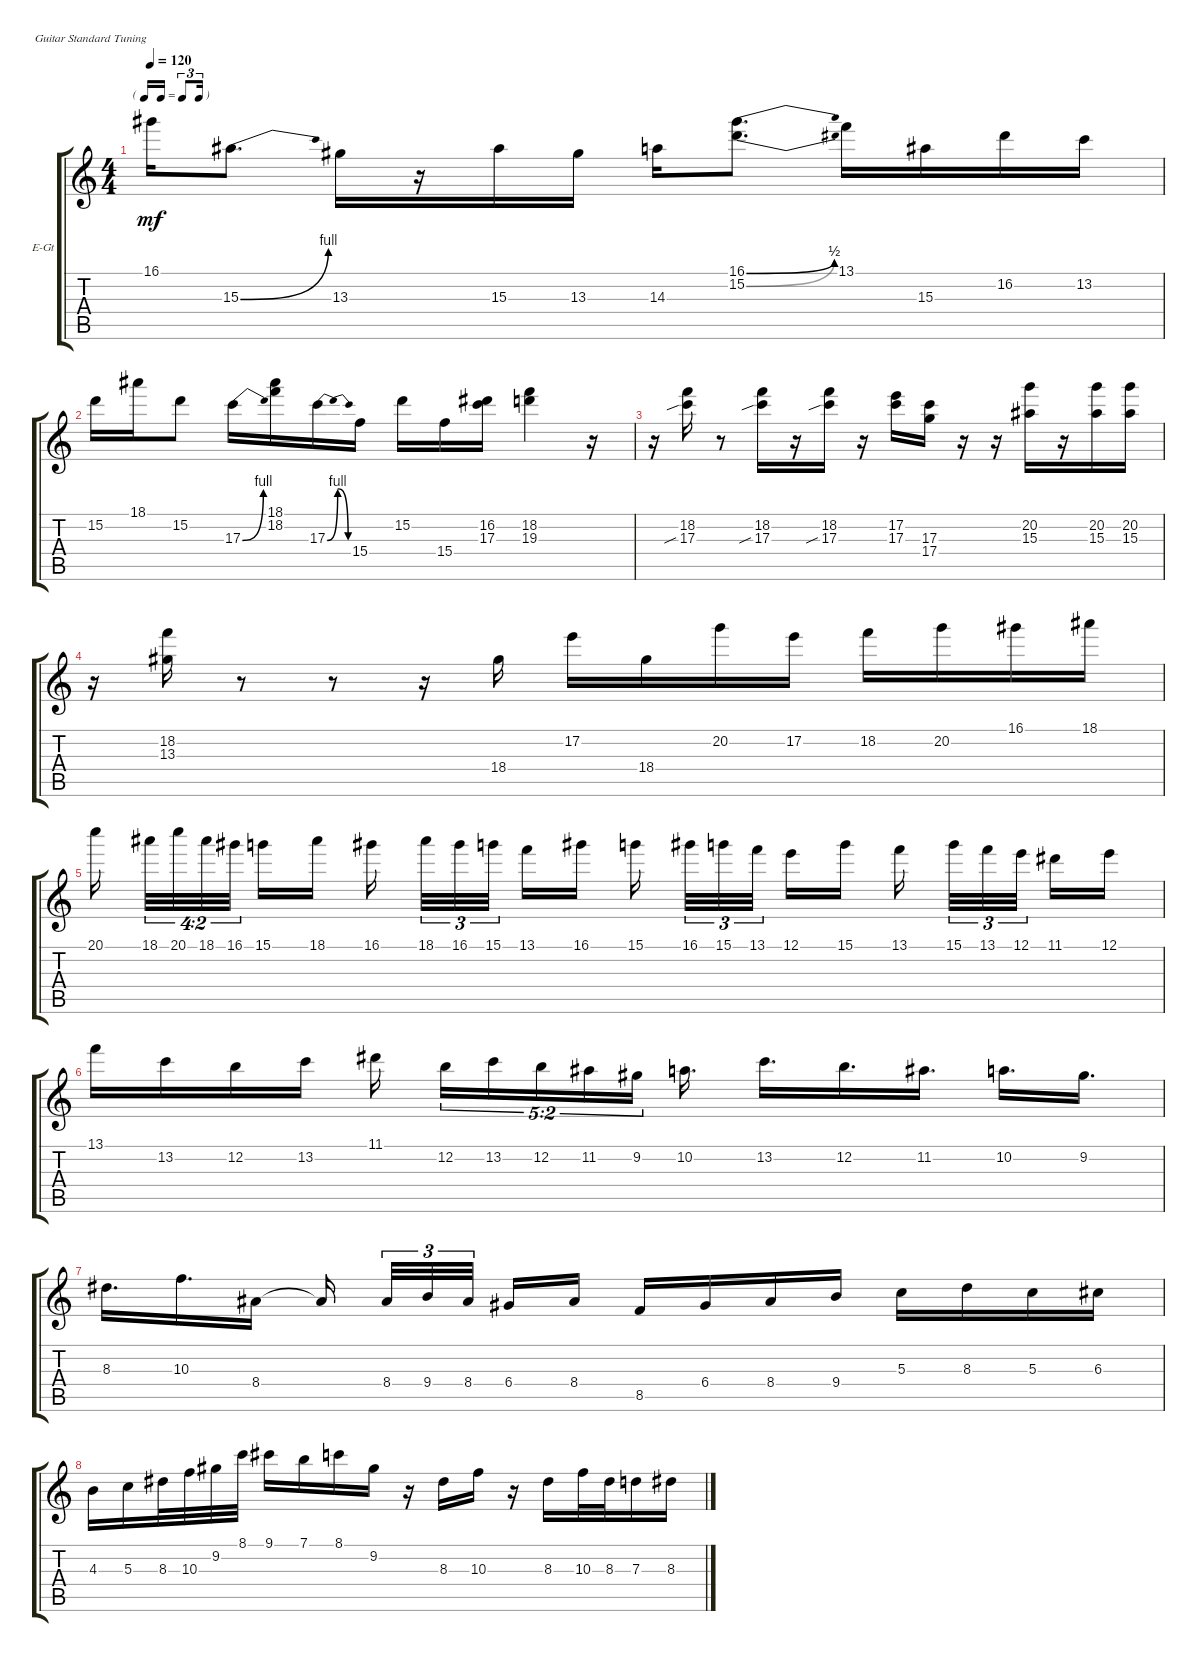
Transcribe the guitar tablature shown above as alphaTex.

\defaultSystemsLayout 4
\bracketExtendMode groupsimilarinstruments
\firstSystemTrackNameOrientation horizontal
\otherSystemsTrackNameOrientation horizontal
\track ("Solo 2" "E-Gt") {instrument electricguitarclean}
\staff {score tabs}
\tuning (E4 B3 G3 D3 A2 E2)
\ts (4 4)
\tf triplet16th
\tempo 120
\clef g2
\ks c
16.1.16{dy mf} 15.3{be (bend 0 0 15 4)}.8{d} 13.3.16 r.16 15.3.16 13.3.16 14.3.16 (15.2{be (bend 0 0 15 2)} 16.1{be (bend 0 0 15 2)}).8{d} 13.1.16 15.3.16 16.2.16 13.2.16 |
15.2.16 18.1.16 15.2.8 17.3{be (bend 0 0 15 4)}.16 (18.1 18.2).16 17.3{be (bendrelease 0 0 0.6 4 20.4 4 30 0)}.16 15.4.16 15.2.16 15.4.16 (16.2 17.3).16 (18.2 19.3).4 r.16 |
r.16 (18.2 17.3{sib}).16 r.8 (18.2 17.3{sib}).16 r.16 (18.2 17.3{sib}).16 r.16 (17.2 17.3).16 (17.3 17.4).16 r.16 r.16 (15.3 20.2).16 r.16 (15.3 20.2).16 (15.3 20.2).16 |
r.16 (13.3 18.2).16 r.8 r.8 r.16 18.4.16 17.2.16 18.4.16 20.2.16 17.2.16 18.2.16 20.2.16 16.1.16 18.1.16 |
20.1.16 18.1.32{tu (4 2)} 20.1.32{tu (4 2)} 18.1.32{tu (4 2)} 16.1.32{tu (4 2)} 15.1.16 18.1.16 16.1.16 18.1.32{tu (3 2)} 16.1.32{tu (3 2)} 15.1.32{tu (3 2)} 13.1.16 16.1.16 15.1.16 16.1.32{tu (3 2)} 15.1.32{tu (3 2)} 13.1.32{tu (3 2)} 12.1.16 15.1.16 13.1.16 15.1.32{tu (3 2)} 13.1.32{tu (3 2)} 12.1.32{tu (3 2)} 11.1.16 12.1.16 |
13.1.16 13.2.16 12.2.16 13.2.16 11.1.16 12.2.16{tu (5 2)} 13.2.16{tu (5 2)} 12.2.16{tu (5 2)} 11.2.16{tu (5 2)} 9.2.16{tu (5 2)} 10.2.16{d} 13.2.16{d} 12.2.16{d} 11.2.16{d} 10.2.16{d} 9.2.16{d} |
8.3.16{d} 10.3.16{d} 8.4.16 8.4{t}.16 8.4.32{tu (3 2)} 9.4.32{tu (3 2)} 8.4.32{tu (3 2)} 6.4.16 8.4.16 8.5.16 6.4.16 8.4.16 9.4.16 5.3.16 8.3.16 5.3.16 6.3.16 |
4.3.16 5.3.16 8.3.32 10.3.32 9.2.32 8.1.32 9.1.16 7.1.16 8.1.16 9.2.16 r.16 8.3.16 10.3.16 r.16 8.3.16 10.3.32 8.3.32 7.3.16 8.3.16
